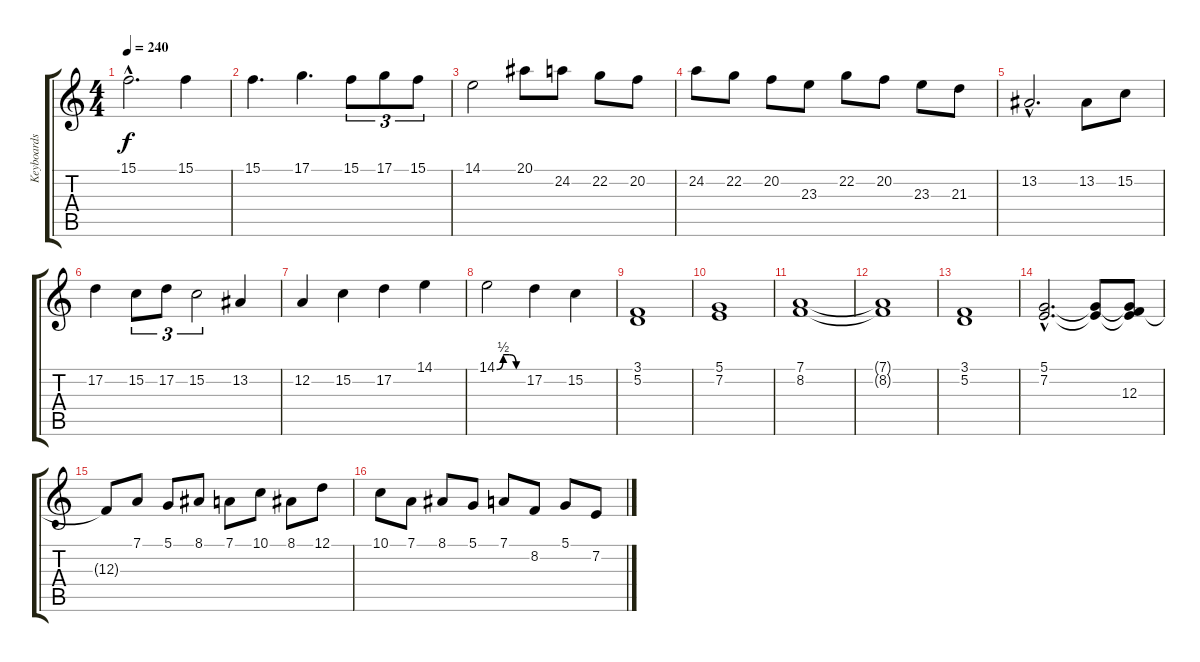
\track ("Keyboards" "Keyboards") {instrument orchestralharp}
\staff {score tabs}
\tuning (D4 A3 F3 C3 G2 D2) {hide}
\ts (4 4)
\tempo 240
\clef g2
\ks c
15.1{hac}.2{d dy f} 15.1.4 |
15.1.4{d} 17.1.4{d} 15.1.8{tu (3 2)} 17.1.8{tu (3 2)} 15.1.8{tu (3 2)} |
14.1.2 20.1.8 24.2.8 22.2.8 20.2.8 |
24.2.8 22.2.8 20.2.8 23.3.8 22.2.8 20.2.8 23.3.8 21.3.8 |
13.2{hac}.2{d} 13.2.8 15.2.8 |
17.2.4 15.2.8{tu (3 2)} 17.2.8{tu (3 2)} 15.2.2{tu (3 2)} 13.2.4 |
12.2.4 15.2.4 17.2.4 14.1.4 |
14.1{be (custom 0 0 15 2 30 2 45 0 60 0)}.2 17.2.4 15.2.4 |
(3.1 5.2).1{instrument synthstrings1} |
(5.1 7.2).1 |
(7.1 8.2).1 |
(7.1{t} 8.2{t}).1 |
(3.1 5.2).1 |
(5.1{hac} 7.2{hac}).2{d} (5.1{t} 7.2{t}).8 (5.1{t} 7.2{t} 12.3).8{instrument orchestralharp} |
12.3{t}.8 7.1.8 5.1.8 8.1.8 7.1.8 10.1.8 8.1.8 12.1.8 |
10.1.8 7.1.8 8.1.8 5.1.8 7.1.8 8.2.8 5.1.8 7.2.8
